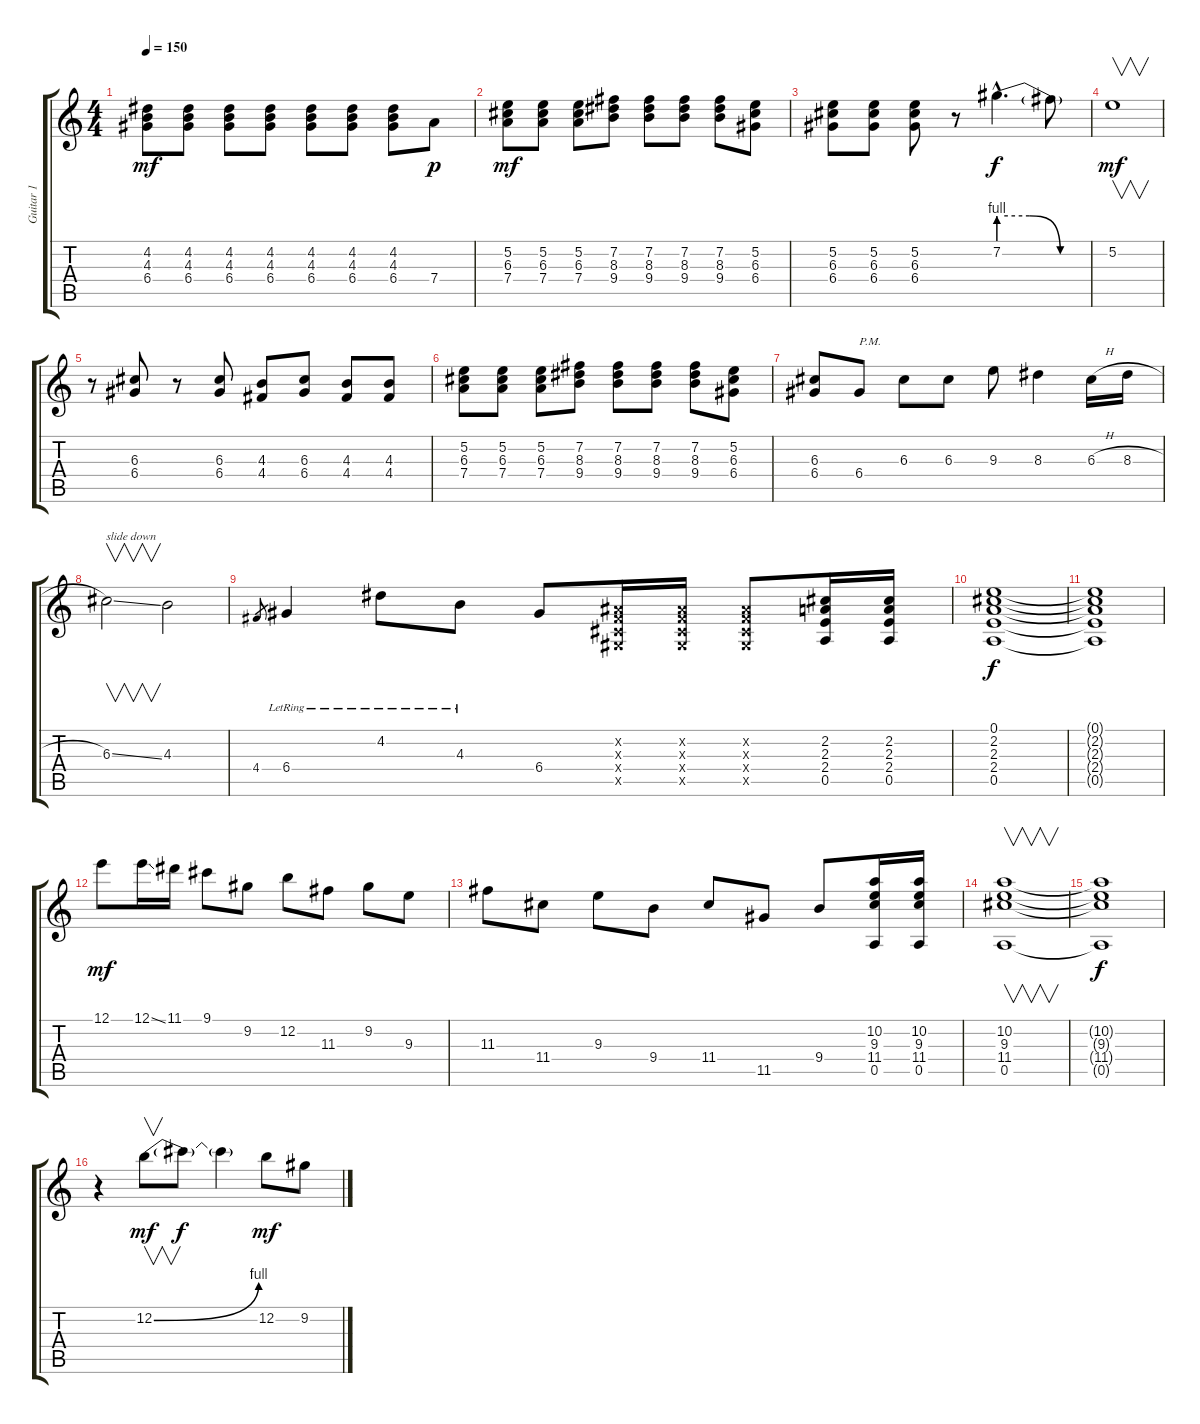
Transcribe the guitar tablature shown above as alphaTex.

\track ("Guitar 1" "Guitar 1") {instrument electricguitarclean}
\staff {score tabs}
\tuning (E4 B3 G3 D3 A2 E2) {hide}
\ts (4 4)
\tempo 150
\clef g2
\ks c
(4.2 4.3 6.4).8{dy mf} (4.2 4.3 6.4).8 (4.2 4.3 6.4).8 (4.2 4.3 6.4).8 (4.2 4.3 6.4).8 (4.2 4.3 6.4).8 (4.2 4.3 6.4).8 7.4.8{dy p} |
(5.2 6.3 7.4).8{dy mf} (5.2 6.3 7.4).8 (5.2 6.3 7.4).8 (7.2 8.3 9.4).8 (7.2 8.3 9.4).8 (7.2 8.3 9.4).8 (7.2 8.3 9.4).8 (5.2 6.3 6.4).8 |
(5.2 6.3 6.4).8 (5.2 6.3 6.4).8 (5.2 6.3 6.4).8 r.8 7.2{be (custom 0 4 20 4 40 0 60 0) hac}.4{d dy f} 7.2{t}.8 |
5.2.1{v dy mf} |
r.8 (6.3 6.4).8 r.8 (6.3 6.4).8 (4.3 4.4).8 (6.3 6.4).8 (4.3 4.4).8 (4.3 4.4).8 |
(5.2 6.3 7.4).8 (5.2 6.3 7.4).8 (5.2 6.3 7.4).8 (7.2 8.3 9.4).8 (7.2 8.3 9.4).8 (7.2 8.3 9.4).8 (7.2 8.3 9.4).8 (5.2 6.3 6.4).8 |
(6.3 6.4).8 6.4.8{txt "P.M."} 6.3.8 6.3.8 9.3.8 8.3.4 6.3{h}.16 8.3{h}.16 |
6.3{ss}.2{v txt "slide down"} 4.3.2 |
4.4.8{gr} 6.4{lr}.4 4.2{lr}.8 4.3{lr}.8 6.4.8 (-1.2{x} -1.3{x} -1.4{x} -1.5{x}).16 (-1.2{x} -1.3{x} -1.4{x} -1.5{x}).16 (-1.2{x} -1.3{x} -1.4{x} -1.5{x}).8 (2.2 2.3 2.4 0.5).16 (2.2 2.3 2.4 0.5).16 |
(0.1 2.2 2.3 2.4 0.5).1{dy f} |
(0.1{t} 2.2{t} 2.3{t} 2.4{t} 0.5{t}).1 |
12.1.8{dy mf} 12.1{ss}.16 11.1.16 9.1.8 9.2.8 12.2.8 11.3.8 9.2.8 9.3.8 |
11.3.8 11.4.8 9.3.8 9.4.8 11.4.8 11.5.8 9.4.8 (10.2 9.3 11.4 0.5).16 (10.2 9.3 11.4 0.5).16 |
(10.2 9.3 11.4 0.5).1{v} |
(10.2{t} 9.3{t} 11.4{t} 0.5{t}).1{dy f} |
r.4 12.2{be (bend 0 0 60 4)}.8{v dy mf} 12.2{t}.8{dy f} 12.2{t}.4 12.2.8{dy mf} 9.2.8
